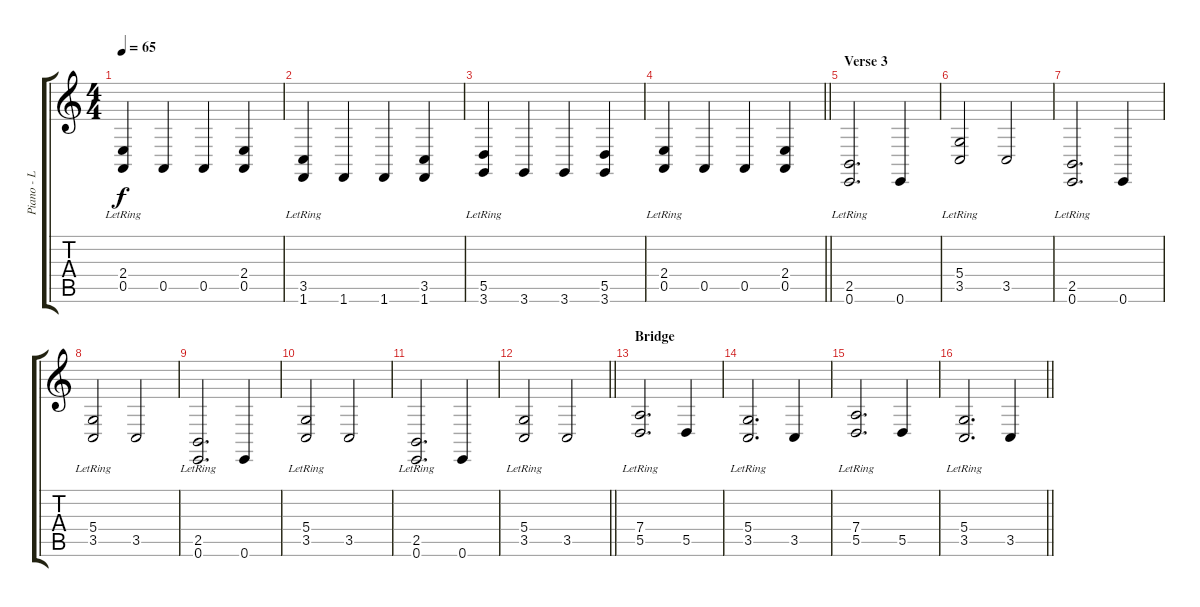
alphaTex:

\track ("Piano - L Hand" "Piano - L ") {instrument electricgrandpiano}
\staff {score tabs}
\tuning (E4 B3 G3 D3 A2 E2) {hide}
\ts (4 4)
\tempo 65
\clef g2
\ks c
(2.4{lr} 0.5{lr}).4{dy f} 0.5.4 0.5.4 (2.4 0.5).4 |
(3.5{lr} 1.6{lr}).4 1.6.4 1.6.4 (3.5 1.6).4 |
(5.5{lr} 3.6{lr}).4 3.6.4 3.6.4 (5.5 3.6).4 |
\barLineRight lightlight
(2.4{lr} 0.5{lr}).4 0.5.4 0.5.4 (2.4 0.5).4 |
\section ("" "Verse 3")
(2.5{lr} 0.6{lr}).2{d} 0.6.4 |
(5.4{lr} 3.5{lr}).2 3.5.2 |
(2.5{lr} 0.6{lr}).2{d} 0.6.4 |
(5.4{lr} 3.5{lr}).2 3.5.2 |
(2.5{lr} 0.6{lr}).2{d} 0.6.4 |
(5.4{lr} 3.5{lr}).2 3.5.2 |
(2.5{lr} 0.6{lr}).2{d} 0.6.4 |
\barLineRight lightlight
(5.4{lr} 3.5{lr}).2 3.5.2 |
\section ("" "Bridge")
(7.4{lr} 5.5{lr}).2{d} 5.5.4 |
(5.4{lr} 3.5{lr}).2{d} 3.5.4 |
(7.4{lr} 5.5{lr}).2{d} 5.5.4 |
\barLineRight lightlight
(5.4{lr} 3.5{lr}).2{d} 3.5.4
